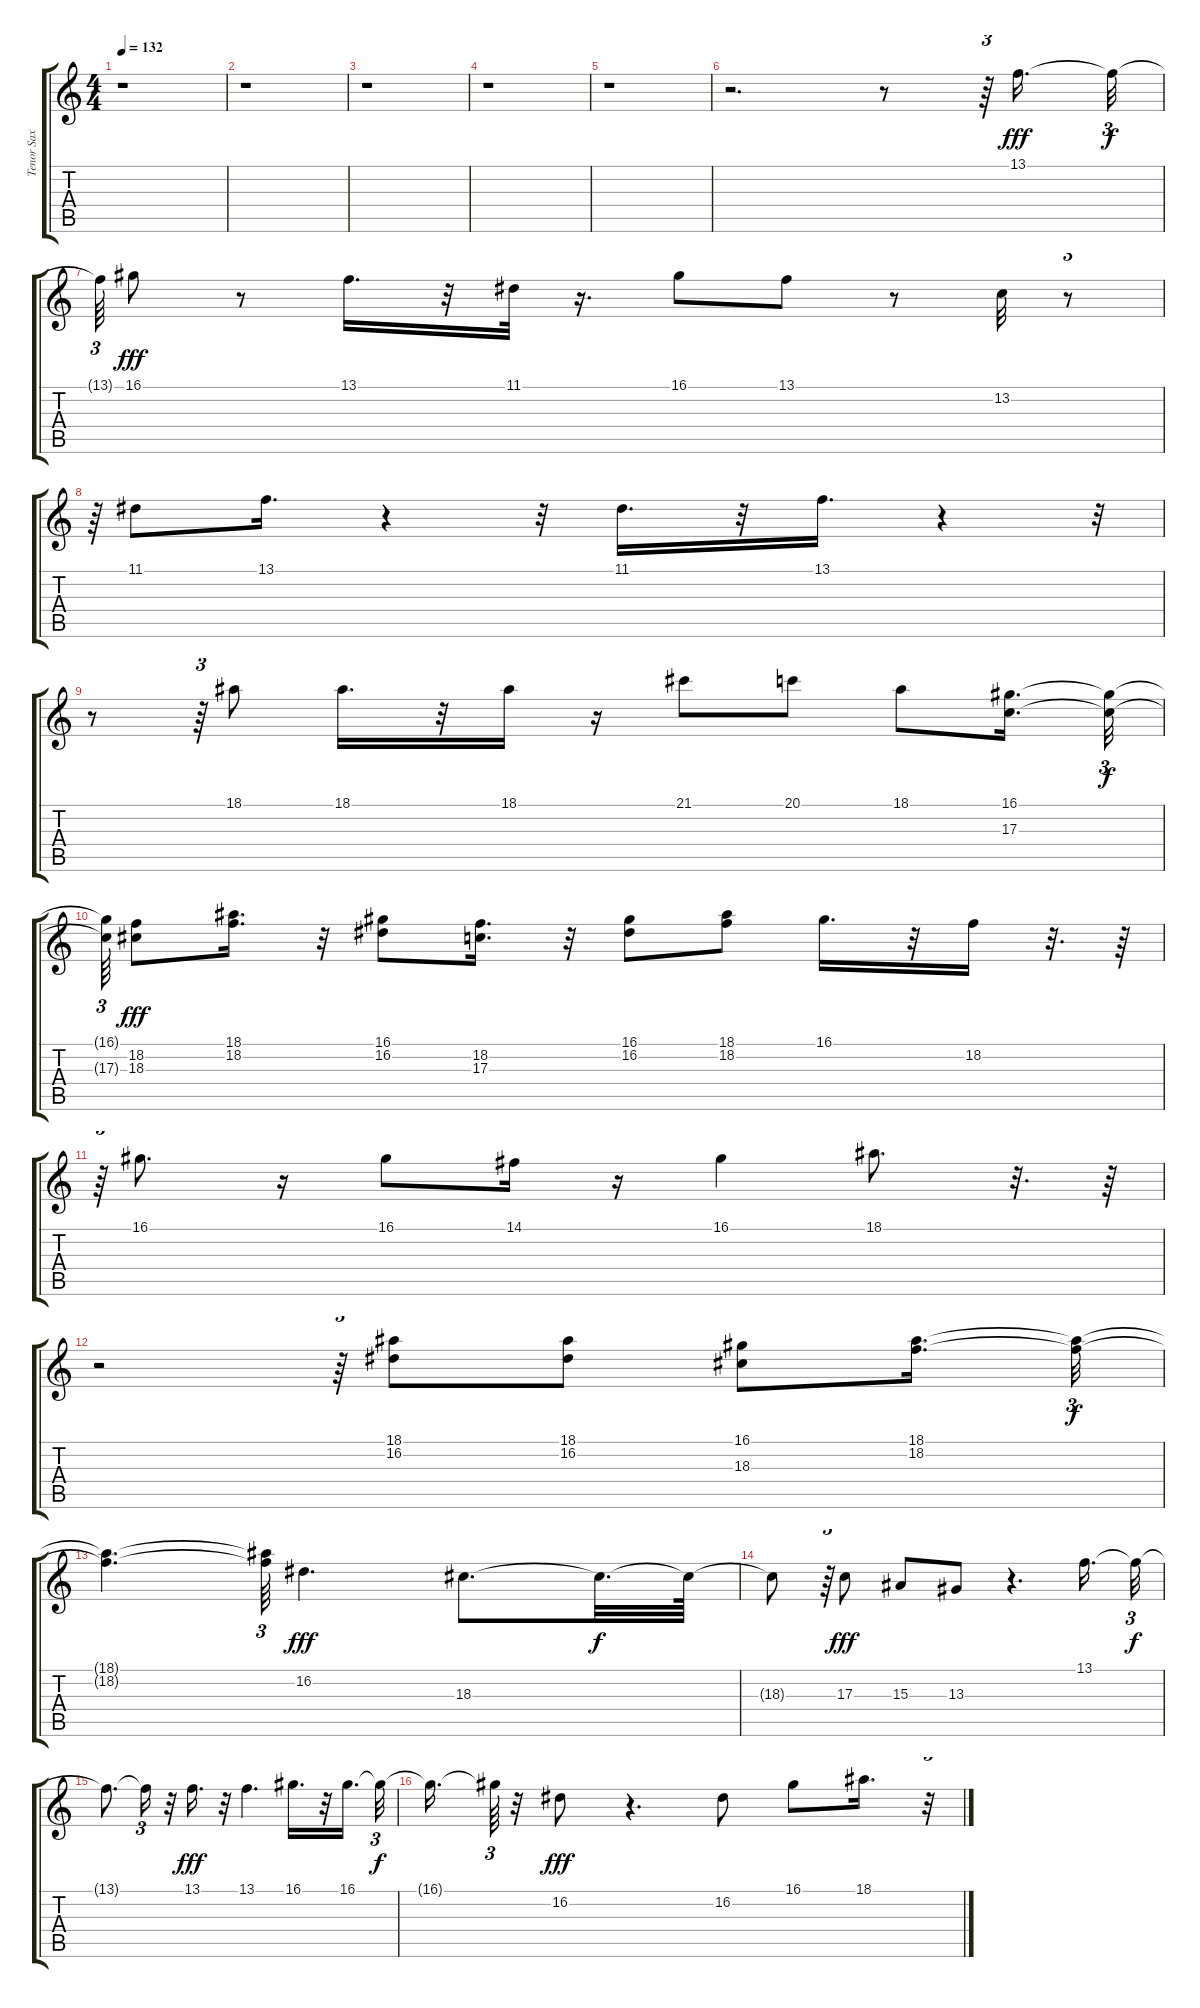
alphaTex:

\track ("Tenor Sax" "Tenor Sax") {instrument brasssection}
\staff {score tabs}
\tuning (E4 B3 G3 D3 A2 E2) {hide}
\ts (4 4)
\tempo 132
\clef g2
\ks c
r.1{dy fff} |
r.1 |
r.1 |
r.1 |
r.1 |
r.2{d} r.8 r.64{tu (3 2)} 13.1.16{d} 13.1{t}.32{tu (3 2) dy f} |
13.1{t}.64{tu (3 2)} 16.1.8{dy fff} r.8 13.1.16{d} r.32 11.1.32 r.16{d} 16.1.8 13.1.8 r.8 13.2.32 r.8{tu (3 2)} |
r.64{tu (3 2)} 11.1.8 13.1.16{d} r.4 r.32 11.1.16{d} r.32 13.1.16{d} r.4 r.32{tu (3 2)} |
r.8 r.64{tu (3 2)} 18.1.8 18.1.16{d} r.32 18.1.16 r.16 21.1.8 20.1.8 18.1.8 (16.1 17.3).16{d} (16.1{t} 17.3{t}).32{tu (3 2) dy f} |
(16.1{t} 17.3{t}).64{tu (3 2)} (18.2 18.3).8{dy fff} (18.1 18.2).16{d} r.32 (16.1 16.2).8 (18.2 17.3).16{d} r.32 (16.1 16.2).8 (18.1 18.2).8 16.1.16{d} r.32 18.2.16 r.32{d} r.64 |
r.64{tu (3 2)} 16.1.8{d} r.16 16.1.8 14.1.16 r.16 16.1.4 18.1.8{d} r.32{d} r.64 |
r.2 r.64{tu (3 2)} (18.1 16.2).8 (18.1 16.2).8 (16.1 18.3).8 (18.1 18.2).16{d} (18.1{t} 18.2{t}).32{tu (3 2) dy f} |
(18.1{t} 18.2{t}).4{d} (18.1{t} 18.2{t}).64{tu (3 2)} 16.2.4{d dy fff} 18.3.8{d} 18.3{t}.32{d dy f} 18.3{t}.64 |
18.3{t}.8 r.64{tu (3 2)} 17.3.8{dy fff} 15.3.8 13.3.8 r.4{d} 13.1.16{d} 13.1{t}.32{tu (3 2) dy f} |
13.1{t}.8{d} 13.1{t}.16{tu (3 2)} r.32 13.1.16{d dy fff} r.32 13.1.4{d} 16.1.16{d} r.32 16.1.16{d} 16.1{t}.32{tu (3 2) dy f} |
16.1{t}.16{d} 16.1{t}.64{tu (3 2)} r.32 16.2.8{dy fff} r.4{d} 16.2.8 16.1.8 18.1.16{d} r.32{tu (3 2)}
